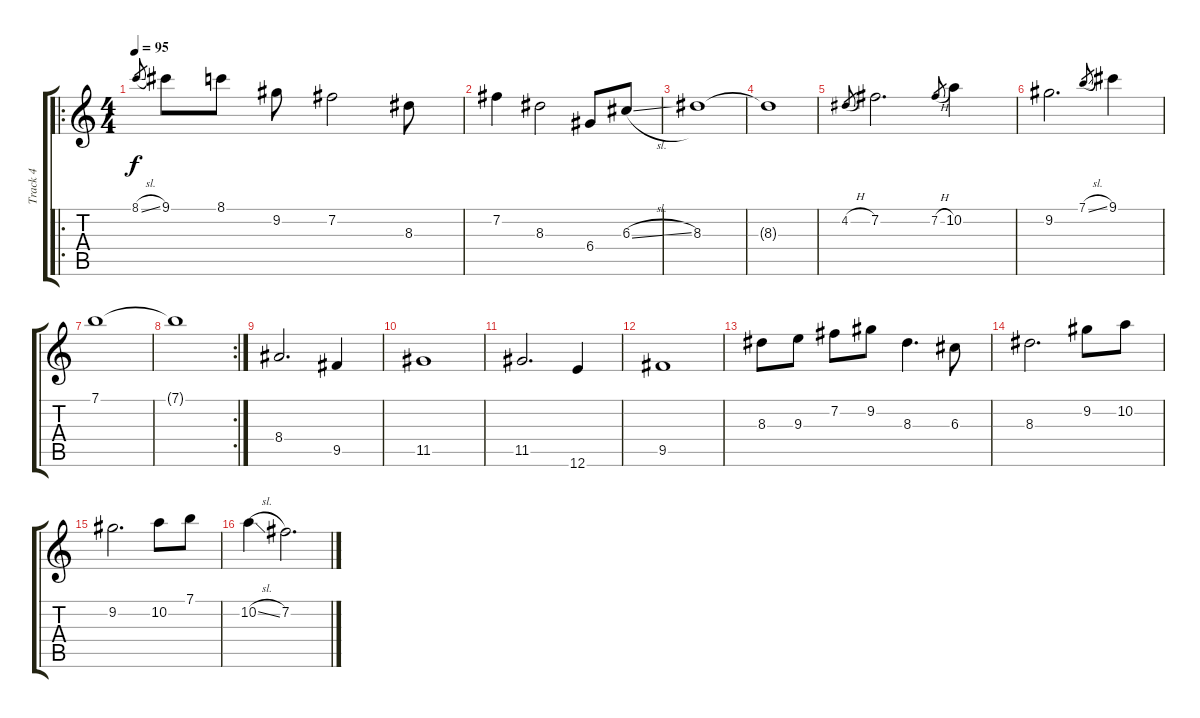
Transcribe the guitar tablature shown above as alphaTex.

\track ("Track 4" "Track 4") {instrument contrabass}
\staff {score tabs}
\tuning (E4 B3 G3 D3 A2 E2) {hide}
\ro
\ts (4 4)
\tempo 95
\clef g2
\ks c
8.1{sl}.8{gr dy f} 9.1.8 8.1.8 9.2.8 7.2.2 8.3.8 |
7.2.4 8.3.2 6.4.8 6.3{sl}.8 |
8.3.1 |
8.3{t}.1 |
4.2{h}.8{gr} 7.2.2{d} 7.2{h}.8{gr} 10.2.4 |
9.2.2{d} 7.1{sl}.8{gr} 9.1.4 |
7.1.1 |
\rc 2
7.1{t}.1 |
8.4.2{d} 9.5.4 |
11.5.1 |
11.5.2{d} 12.6.4 |
9.5.1 |
8.3.8 9.3.8 7.2.8 9.2.8 8.3.4{d} 6.3.8 |
8.3.2{d} 9.2.8 10.2.8 |
9.2.2{d} 10.2.8 7.1.8 |
10.2{sl}.4 7.2.2{d}
